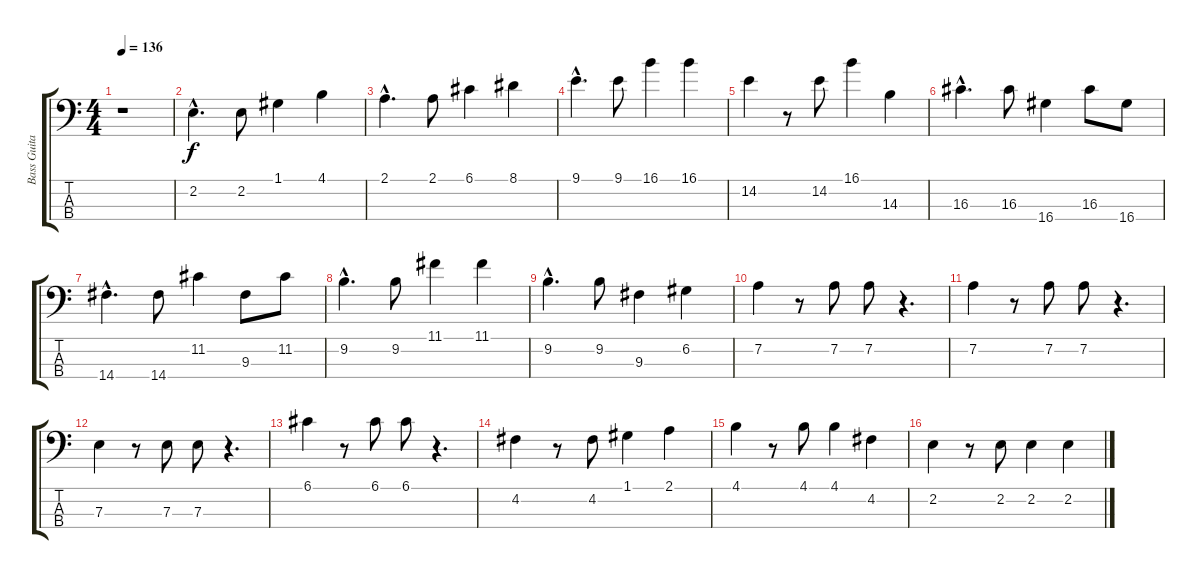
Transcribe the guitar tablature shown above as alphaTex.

\track ("Bass Guitar, The B.P." "Bass Guita") {instrument electricbassfinger}
\staff {score tabs}
\tuning (G2 D2 A1 E1) {hide}
\ts (4 4)
\tempo 136
\clef f4
\ks c
r.1{dy f instrument electricbassfinger} |
2.2{hac}.4{d} 2.2.8 1.1.4 4.1.4 |
2.1{hac}.4{d} 2.1.8 6.1.4 8.1.4 |
9.1{hac}.4{d} 9.1.8 16.1.4 16.1.4 |
14.2.4 r.8 14.2.8 16.1.4 14.3.4 |
16.3{hac}.4{d} 16.3.8 16.4.4 16.3.8 16.4.8 |
14.4{hac}.4{d} 14.4.8 11.2.4 9.3.8 11.2.8 |
9.2{hac}.4{d} 9.2.8 11.1.4 11.1.4 |
9.2{hac}.4{d} 9.2.8 9.3.4 6.2.4 |
7.2.4 r.8 7.2.8 7.2.8 r.4{d} |
7.2.4 r.8 7.2.8 7.2.8 r.4{d} |
7.3.4 r.8 7.3.8 7.3.8 r.4{d} |
6.1.4 r.8 6.1.8 6.1.8 r.4{d} |
4.2.4 r.8 4.2.8 1.1.4 2.1.4 |
4.1.4 r.8 4.1.8 4.1.4 4.2.4 |
2.2.4 r.8 2.2.8 2.2.4 2.2.4
